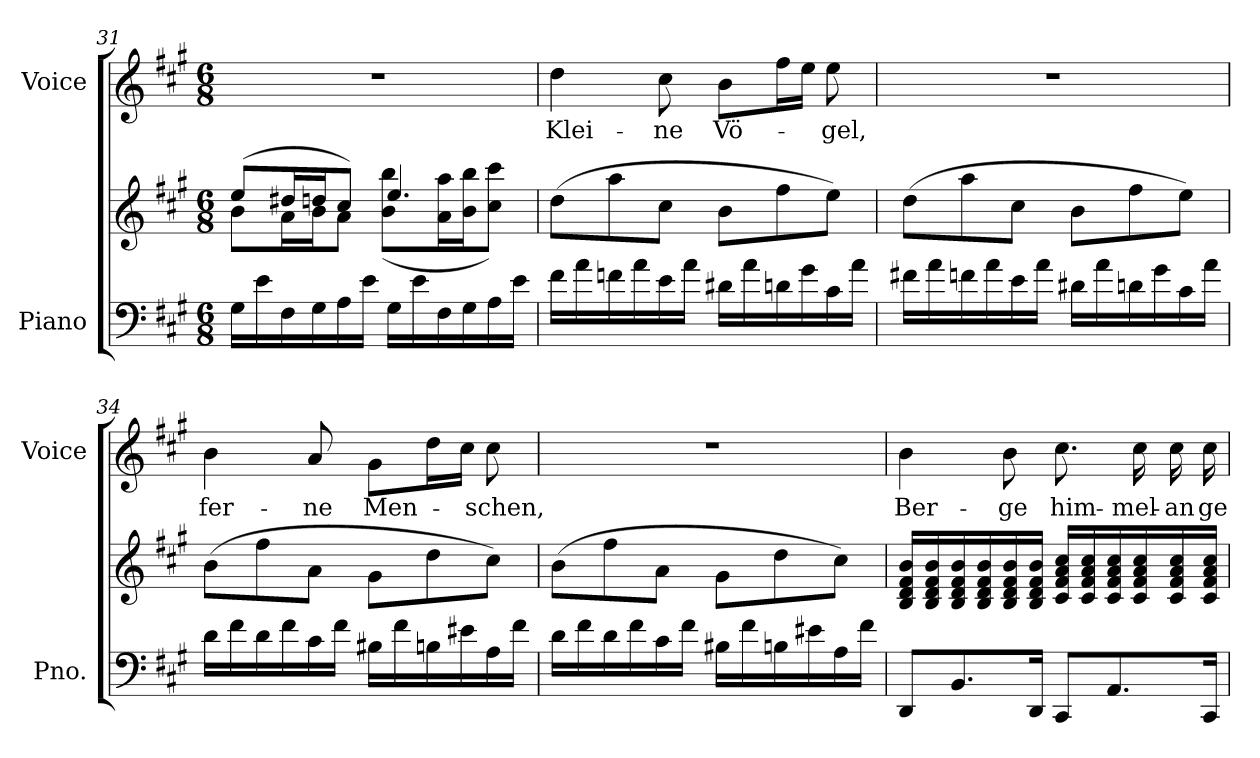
**kern	**kern	**kern	**text
*part2	*part2	*part1	*part1
*staff3	*staff2	*staff1	*staff1
*I"Piano	*	*I"Voice	*
*I'Pno.	*	*I'Voice	*
!!LO:LB:g=z
*clefF4	*clefG2	*clefG2	*
*k[f#c#g#]	*k[f#c#g#]	*k[f#c#g#]	*
*A:	*A:	*A:	*
*M6/8	*M6/8	*M6/8	*
=31	=31	=31	=31
*	*^	*	*
!	!	!	!LO:N:vis=1	!
16G#i\LL	(8eei/L	8bi\L	2.r	.
16ei\	.	.	.	.
16F#i\	16dd#Xi/L	16ai\L	.	.
16G#i\	16ddni/J	16bi\J	.	.
16Ai\	8cc#i/J)	8ai\J	.	.
16ei\JJ	.	.	.	.
16G#i\LL	4.eei/	(8bi\ 8bbiL	.	.
16ei\	.	.	.	.
16F#i\	.	16ai\ 16aaiL	.	.
16G#i\	.	16bi\ 16bbiJ	.	.
16Ai\	.	8cc#i\ 8ccc#iJ)	.	.
16ei\JJ	.	.	.	.
*	*v	*v	*	*
=32	=32	=32	=32
!	!	!	!LO:LY:b:color=#000000
16f#i\LL	(8ddi\L	4ddi\	Klei-
16ai\	.	.	.
16fni\	8aai\	.	.
16ai\	.	.	.
!	!	!	!LO:LY:b:color=#000000
16ei\	8cc#i\J	8cc#i\	-ne
16ai\JJ	.	.	.
!	!	!	!LO:LY:b:color=#000000
16d#Xi\LL	8bi\L	8bi\L	Vö-
16ai\	.	.	.
16dni\	8ff#i\	16ff#i\L	.
16g#i\	.	16eei\JJ	.
!	!	!	!LO:LY:b:color=#000000
16c#i\	8eei\J)	8eei\	-gel,
16ai\JJ	.	.	.
=33	=33	=33	=33
!	!	!LO:N:vis=1	!
16f#Xi\LL	(8ddi\L	2.r	.
16ai\	.	.	.
16fni\	8aai\	.	.
16ai\	.	.	.
16ei\	8cc#i\J	.	.
16ai\JJ	.	.	.
16d#Xi\LL	8bi\L	.	.
16ai\	.	.	.
16dni\	8ff#i\	.	.
16g#i\	.	.	.
16c#i\	8eei\J)	.	.
16ai\JJ	.	.	.
=34	=34	=34	=34
!	!	!	!LO:LY:b:color=#000000
16di\LL	(8bi\L	4bi\	fer-
16f#i\	.	.	.
16di\	8ff#i\	.	.
16f#i\	.	.	.
!	!	!	!LO:LY:b:color=#000000
16c#i\	8ai\J	8ai/	-ne
16f#i\JJ	.	.	.
!	!	!	!LO:LY:b:color=#000000
16B#Xi\LL	8g#i\L	8g#i\L	Men-
16f#i\	.	.	.
16Bni\	8ddi\	16ddi\L	.
16e#Xi\	.	16cc#i\JJ	.
!	!	!	!LO:LY:b:color=#000000
16Ai\	8cc#i\J)	8cc#i\	-schen,
16f#i\JJ	.	.	.
!!LO:LB:g=z
=35	=35	=35	=35
!	!	!LO:N:vis=1	!
16di\LL	(8bi\L	2.r	.
16f#i\	.	.	.
16di\	8ff#i\	.	.
16f#i\	.	.	.
16c#i\	8ai\J	.	.
16f#i\JJ	.	.	.
16B#Xi\LL	8g#i\L	.	.
16f#i\	.	.	.
16Bni\	8ddi\	.	.
16e#Xi\	.	.	.
16Ai\	8cc#i\J)	.	.
16f#i\JJ	.	.	.
=36	=36	=36	=36
!	!	!	!LO:LY:b:color=#000000
8DDi/L	16Bi/ 16di 16f#i 16biLL	4bi\	Ber-
.	16Bi/ 16di 16f#i 16bi	.	.
8.BBi/	16Bi/ 16di 16f#i 16bi	.	.
.	16Bi/ 16di 16f#i 16bi	.	.
!	!	!	!LO:LY:b:color=#000000
.	16Bi/ 16di 16f#i 16bi	8bi\	-ge
16DDi/Jk	16Bi/ 16di 16f#i 16biJJ	.	.
!	!	!	!LO:LY:b:color=#000000
8CC#i/L	16c#i/ 16f#i 16ai 16cc#iLL	8.cc#i\	him-
.	16c#i/ 16f#i 16ai 16cc#i	.	.
8.AAi/	16c#i/ 16f#i 16ai 16cc#i	.	.
!	!	!	!LO:LY:b:color=#000000
.	16c#i/ 16f#i 16ai 16cc#i	16cc#i\	-mel-
!	!	!	!LO:LY:b:color=#000000
.	16c#i/ 16f#i 16ai 16cc#i	16cc#i\	-an
!	!	!	!LO:LY:b:color=#000000
16CC#i/Jk	16c#i/ 16f#i 16ai 16cc#iJJ	16cc#i\	ge-
=	=	=	=
*-	*-	*-	*-
